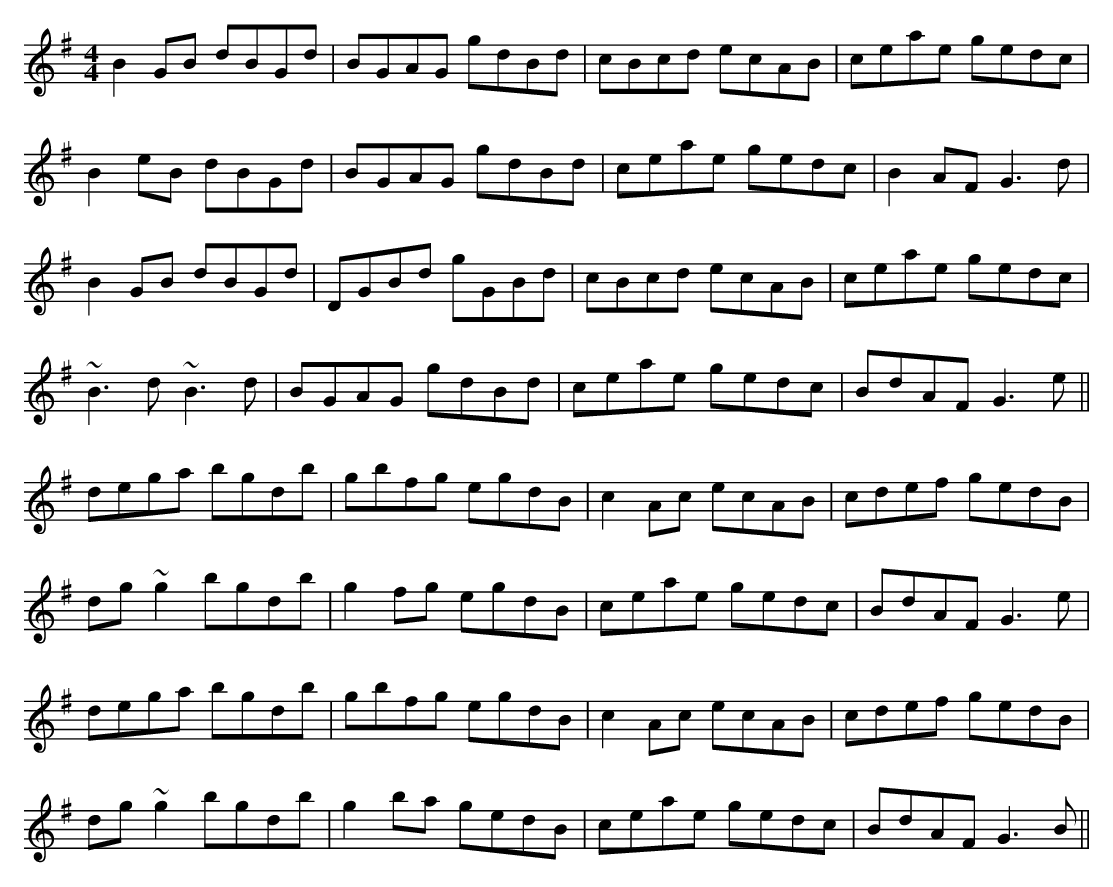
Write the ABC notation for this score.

X:1
M:4/4
K:G
B2GB dBGd|BGAG gdBd|cBcd ecAB|ceae gedc|
B2eB dBGd|BGAG gdBd|ceae gedc|B2AF G3d|
B2GB dBGd|DGBd gGBd|cBcd ecAB|ceae gedc|
~B3d ~B3d|BGAG gdBd|ceae gedc|BdAF G3e||
dega bgdb|gbfg egdB|c2Ac ecAB|cdef gedB|
dg~g2 bgdb|g2fg egdB|ceae gedc|BdAF G3e|
dega bgdb|gbfg egdB|c2Ac ecAB|cdef gedB|
dg~g2 bgdb|g2ba gedB|ceae gedc|BdAF G3B||
